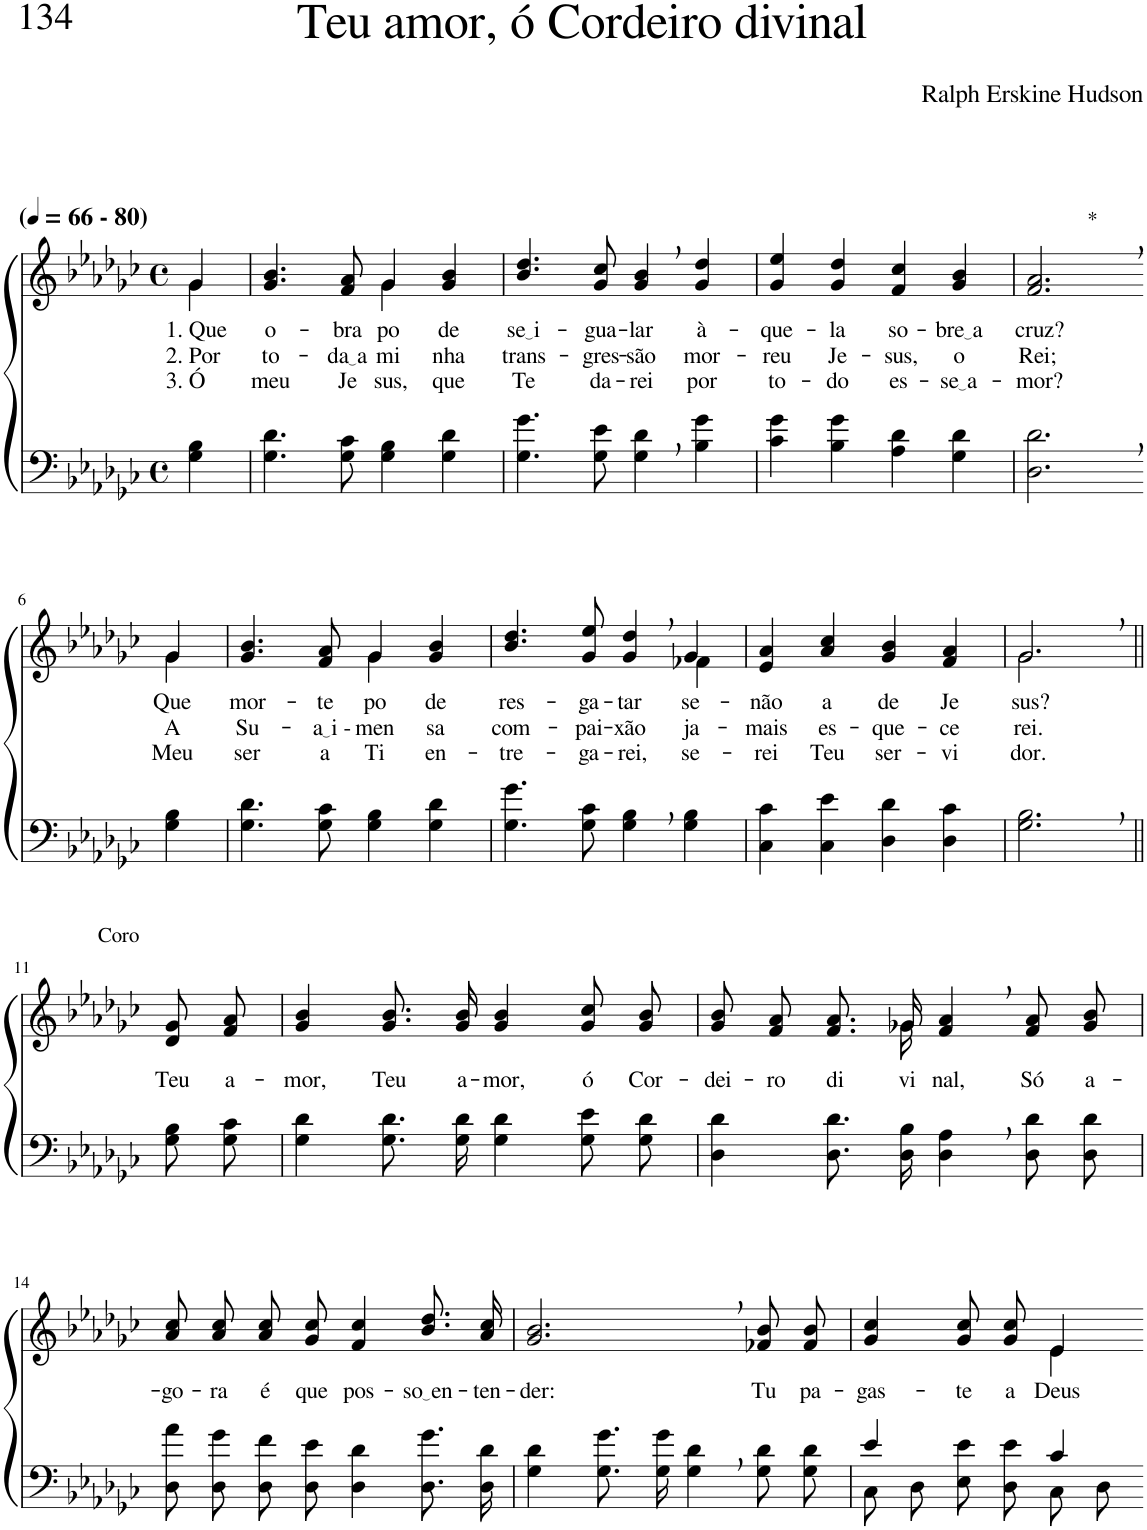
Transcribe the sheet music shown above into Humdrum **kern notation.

**kern	**kern	**text	**text	**text
*part2	*part1	*part1	*part1	*part1
*staff2	*staff1	*staff1	*staff1	*staff1
*I"Parte III e IV	*I"Parte I e II	*	*	*
*clefF4	*clefG2	*	*	*
*Trd2c3	*Trd2c3	*	*	*
*k[b-e-a-d-g-c-]	*k[b-e-a-d-g-c-]	*	*	*
*M4/4	*M4/4	*	*	*
*met(c)	*met(c)	*	*	*
*MM66	*MM66	*	*	*
=1	=1	=1	=1	=1
*	*^	*	*	*
!	!LO:TX:a:B:t=(	!	!	!	!
!	!LO:TX:a:B:t=- 80)	!	!	!	!
!	!	!	!LO:LY:b	!LO:LY:b	!LO:LY:b
4G-\ 4B-\	4g-/	4g-\	1. Que	2. Por	3. Ó
=2	=2	=2	=2	=2	=2
!	!	!	!LO:LY:b	!LO:LY:b	!LO:LY:b
4.G-\ 4.d-\	4.g-/ 4.b-/	2ryy	o-	to-	meu
!	!	!	!LO:LY:b	!LO:LY:b	!LO:LY:b
8G-\ 8c-\	8f/ 8a-/	.	-bra	da a	Je-
!	!	!	!LO:LY:b	!LO:LY:b	!LO:LY:b
4G-\ 4B-\	4g-/	4g-\	po-	mi-	-sus,
!	!	!	!LO:LY:b	!LO:LY:b	!LO:LY:b
4G-\ 4d-\	4g-/ 4b-/	4ryy	-de	-nha	que
=3	=3	=3	=3	=3	=3
!	!	!	!LO:LY:b	!LO:LY:b	!LO:LY:b
*	*v	*v	*	*	*
4.G-\ 4.g-\	4.b-/ 4.dd-/	se i	trans-	Te
!	!	!LO:LY:b	!LO:LY:b	!LO:LY:b
8G-\ 8e-\	8g-/ 8cc-/	-gua-	-gres-	da-
!	!	!LO:LY:b	!LO:LY:b	!LO:LY:b
4G-\, 4d-\,	4g-/, 4b-/,	-lar	-são	-rei
!	!	!LO:LY:b	!LO:LY:b	!LO:LY:b
4B-\ 4g-\	4g-/ 4dd-/	à-	mor-	por
=4	=4	=4	=4	=4
!	!	!LO:LY:b	!LO:LY:b	!LO:LY:b
4c-\ 4g-\	4g-/ 4ee-/	-que-	-reu	to-
!	!	!LO:LY:b	!LO:LY:b	!LO:LY:b
4B-\ 4g-\	4g-/ 4dd-/	-la	Je-	-do
!	!	!LO:LY:b	!LO:LY:b	!LO:LY:b
4A-\ 4d-\	4f/ 4cc-/	so-	-sus,	es-
!	!	!LO:LY:b	!LO:LY:b	!LO:LY:b
4G-\ 4d-\	4g-/ 4b-/	bre a	o	se a
=5	=5	=5	=5	=5
!	!LO:TX:a:t=*	!	!	!
!	!	!LO:LY:b	!LO:LY:b	!LO:LY:b
2.D-\, 2.d-\,	2.f/, 2.a-/,	cruz?	Rei;	-mor?
!!LO:LB:g=z
=6-	=6-	=6-	=6-	=6-
*	*^	*	*	*
!	!	!	!LO:LY:b	!LO:LY:b	!LO:LY:b
4G-\ 4B-\	4g-/	4g-\	Que	A	Meu
=7	=7	=7	=7	=7	=7
!	!	!	!LO:LY:b	!LO:LY:b	!LO:LY:b
4.G-\ 4.d-\	4.g-/ 4.b-/	2ryy	mor-	Su-	ser
!	!	!	!LO:LY:b	!LO:LY:b	!LO:LY:b
8G-\ 8c-\	8f/ 8a-/	.	-te	a i -	a
!	!	!	!LO:LY:b	!LO:LY:b	!LO:LY:b
4G-\ 4B-\	4g-/	4g-\	po-	men-	Ti
!	!	!	!LO:LY:b	!LO:LY:b	!LO:LY:b
4G-\ 4d-\	4g-/ 4b-/	4ryy	-de	-sa	en-
=8	=8	=8	=8	=8	=8
!	!	!	!LO:LY:b	!LO:LY:b	!LO:LY:b
4.G-\ 4.g-\	4.b-/ 4.dd-/	2.ryy	res-	com-	-tre-
!	!	!	!LO:LY:b	!LO:LY:b	!LO:LY:b
8G-\ 8c-\	8g-/ 8ee-/	.	-ga-	-pai-	-ga-
!	!	!	!LO:LY:b	!LO:LY:b	!LO:LY:b
4G-\, 4B-\,	4g-/, 4dd-/,	.	-tar	-xão	-rei,
!	!	!	!LO:LY:b	!LO:LY:b	!LO:LY:b
4G-\ 4B-\	4g-/	4f-X\	se-	ja-	se-
=9	=9	=9	=9	=9	=9
!	!	!	!LO:LY:b	!LO:LY:b	!LO:LY:b
*	*v	*v	*	*	*
4C-\ 4c-\	4e-/ 4a-/	-não	-mais	-rei
!	!	!LO:LY:b	!LO:LY:b	!LO:LY:b
4C-\ 4e-\	4a-/ 4cc-/	a	es-	Teu
!	!	!LO:LY:b	!LO:LY:b	!LO:LY:b
4D-\ 4d-\	4g-/ 4b-/	de	-que-	ser-
!	!	!LO:LY:b	!LO:LY:b	!LO:LY:b
4D-\ 4c-\	4f/ 4a-/	Je-	-ce-	-vi-
=10	=10	=10	=10	=10
*	*^	*	*	*
!	!	!	!LO:LY:b	!LO:LY:b	!LO:LY:b
2.G-\, 2.B-\,	2.g-,/	2.g-\	-sus?	-rei.	-dor.
!!LO:LB:g=z
=11||	=11||	=11||	=11||	=11||	=11||
!	!LO:TX:a:t=Coro	!	!	!	!
!	!	!	!LO:LY:b	!	!
*	*v	*v	*	*	*
8G-\ 8B-\L	8d-/ 8g-/L	Teu	.	.
!	!	!LO:LY:b	!	!
8G-\ 8c-\J	8f/ 8a-/J	a-	.	.
=12	=12	=12	=12	=12
!	!	!LO:LY:b	!	!
4G-\ 4d-\	4g-/ 4b-/	-mor,	.	.
!	!	!LO:LY:b	!	!
8.G-\ 8.d-\L	8.g-/ 8.b-/L	Teu	.	.
!	!	!LO:LY:b	!	!
16G-\ 16d-\Jk	16g-/ 16b-/Jk	a-	.	.
!	!	!LO:LY:b	!	!
4G-\ 4d-\	4g-/ 4b-/	-mor,	.	.
!	!	!LO:LY:b	!	!
8G-\ 8e-\L	8g-/ 8cc-/L	ó	.	.
!	!	!LO:LY:b	!	!
8G-\ 8d-\J	8g-/ 8b-/J	Cor-	.	.
=13	=13	=13	=13	=13
!	!	!LO:LY:b	!	!
*	*^	*	*	*
4D-\ 4d-\	8g-/ 8b-/L	4..ryy	-dei-	.	.
!	!	!	!LO:LY:b	!	!
.	8f/ 8a-/J	.	-ro	.	.
!	!	!	!LO:LY:b	!	!
8.D-\ 8.d-\L	8.f/ 8.a-/L	.	di-	.	.
!	!	!	!LO:LY:b	!	!
16D-\ 16B-\Jk	16g-X/Jk	16g-\	-vi-	.	.
!	!	!	!LO:LY:b	!	!
4D-\, 4A-\,	4f/, 4a-/,	2ryy	-nal,	.	.
!	!	!	!LO:LY:b	!	!
8D-\ 8d-\L	8f/ 8a-/L	.	Só	.	.
!	!	!	!LO:LY:b	!	!
8D-\ 8d-\J	8g-/ 8b-/J	.	a-	.	.
*	*v	*v	*	*	*
!!LO:LB:g=z
=14	=14	=14	=14	=14
!	!	!LO:LY:b	!	!
8D-\ 8a-\L	8a-\ 8cc-\L	-go-	.	.
!	!	!LO:LY:b	!	!
8D-\ 8g-\J	8a-\ 8cc-\J	-ra	.	.
!	!	!LO:LY:b	!	!
8D-\ 8f\L	8a-\ 8cc-\L	é	.	.
!	!	!LO:LY:b	!	!
8D-\ 8e-\J	8g-\ 8cc-\J	que	.	.
!	!	!LO:LY:b	!	!
4D-\ 4d-\	4f/ 4cc-/	pos-	.	.
!	!	!LO:LY:b	!	!
8.D-\ 8.g-\L	8.b-\ 8.dd-\L	so en	.	.
!	!	!LO:LY:b	!	!
16D-\ 16d-\Jk	16a-\ 16cc-\Jk	-ten-	.	.
=15	=15	=15	=15	=15
!	!	!LO:LY:b	!	!
4G-\ 4d-\	2.g-/, 2.b-/,	-der:	.	.
8.G-\ 8.g-\L	.	.	.	.
16G-\ 16g-\Jk	.	.	.	.
4G-\, 4d-\,	.	.	.	.
!	!	!LO:LY:b	!	!
8G-\ 8d-\L	8f-X/ 8b-/L	Tu	.	.
!	!	!LO:LY:b	!	!
8G-\ 8d-\J	8f-/ 8b-/J	pa-	.	.
=16	=16	=16	=16	=16
*^	*	*	*	*
!	!	!	!LO:LY:b	!	!
*	*	*^	*	*	*
4e-/	8C-\L	4g-/ 4cc-/	2ryy	-gas-	.	.
.	8D-\J	.	.	.	.	.
!	!	!	!	!LO:LY:b	!	!
4ryy	8E-\ 8e-\L	8g-/ 8cc-/L	.	-te	.	.
!	!	!	!	!LO:LY:b	!	!
.	8D-\ 8e-\J	8g-/ 8cc-/J	.	a	.	.
!	!	!	!	!LO:LY:b	!	!
4c-/	8C-\L	4e-/	4e-\	Deus	.	.
.	8D-\J	.	.	.	.	.
*v	*v	*	*	*	*	*
*	*v	*v	*	*	*
=-	=-	=-	=-	=-
*-	*-	*-	*-	*-
